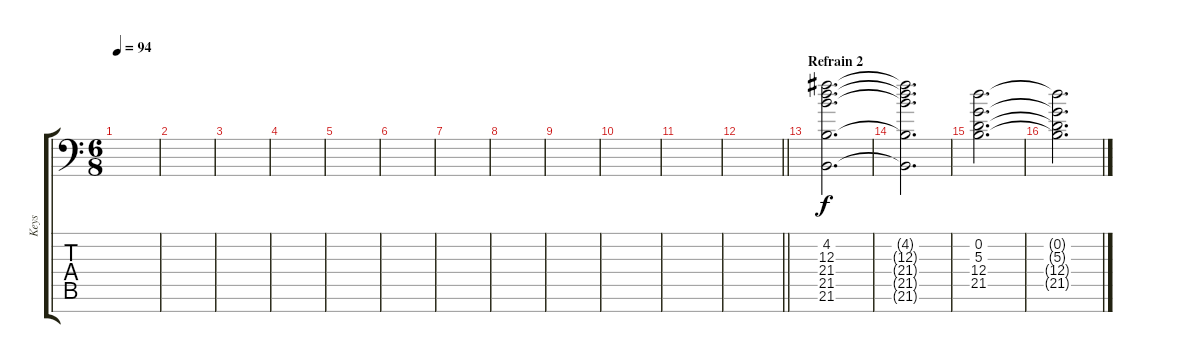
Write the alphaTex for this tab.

\track ("Keys" "Keys") {instrument pad7halo}
\staff {score tabs}
\tuning (D6 D5 D4 D3 D2 D1 D0) {hide}
\ts (6 8)
\tempo 94
\clef f4
\ks c
|
|
|
|
|
|
|
|
|
|
|
\barLineRight lightlight
|
\section ("" "Refrain 2")
(4.2 12.3 21.4 21.5 21.6).2{d} |
(4.2{t} 12.3{t} 21.4{t} 21.5{t} 21.6{t}).2{d} |
(0.2 5.3 12.4 21.5).2{d} |
(0.2{t} 5.3{t} 12.4{t} 21.5{t}).2{d}
